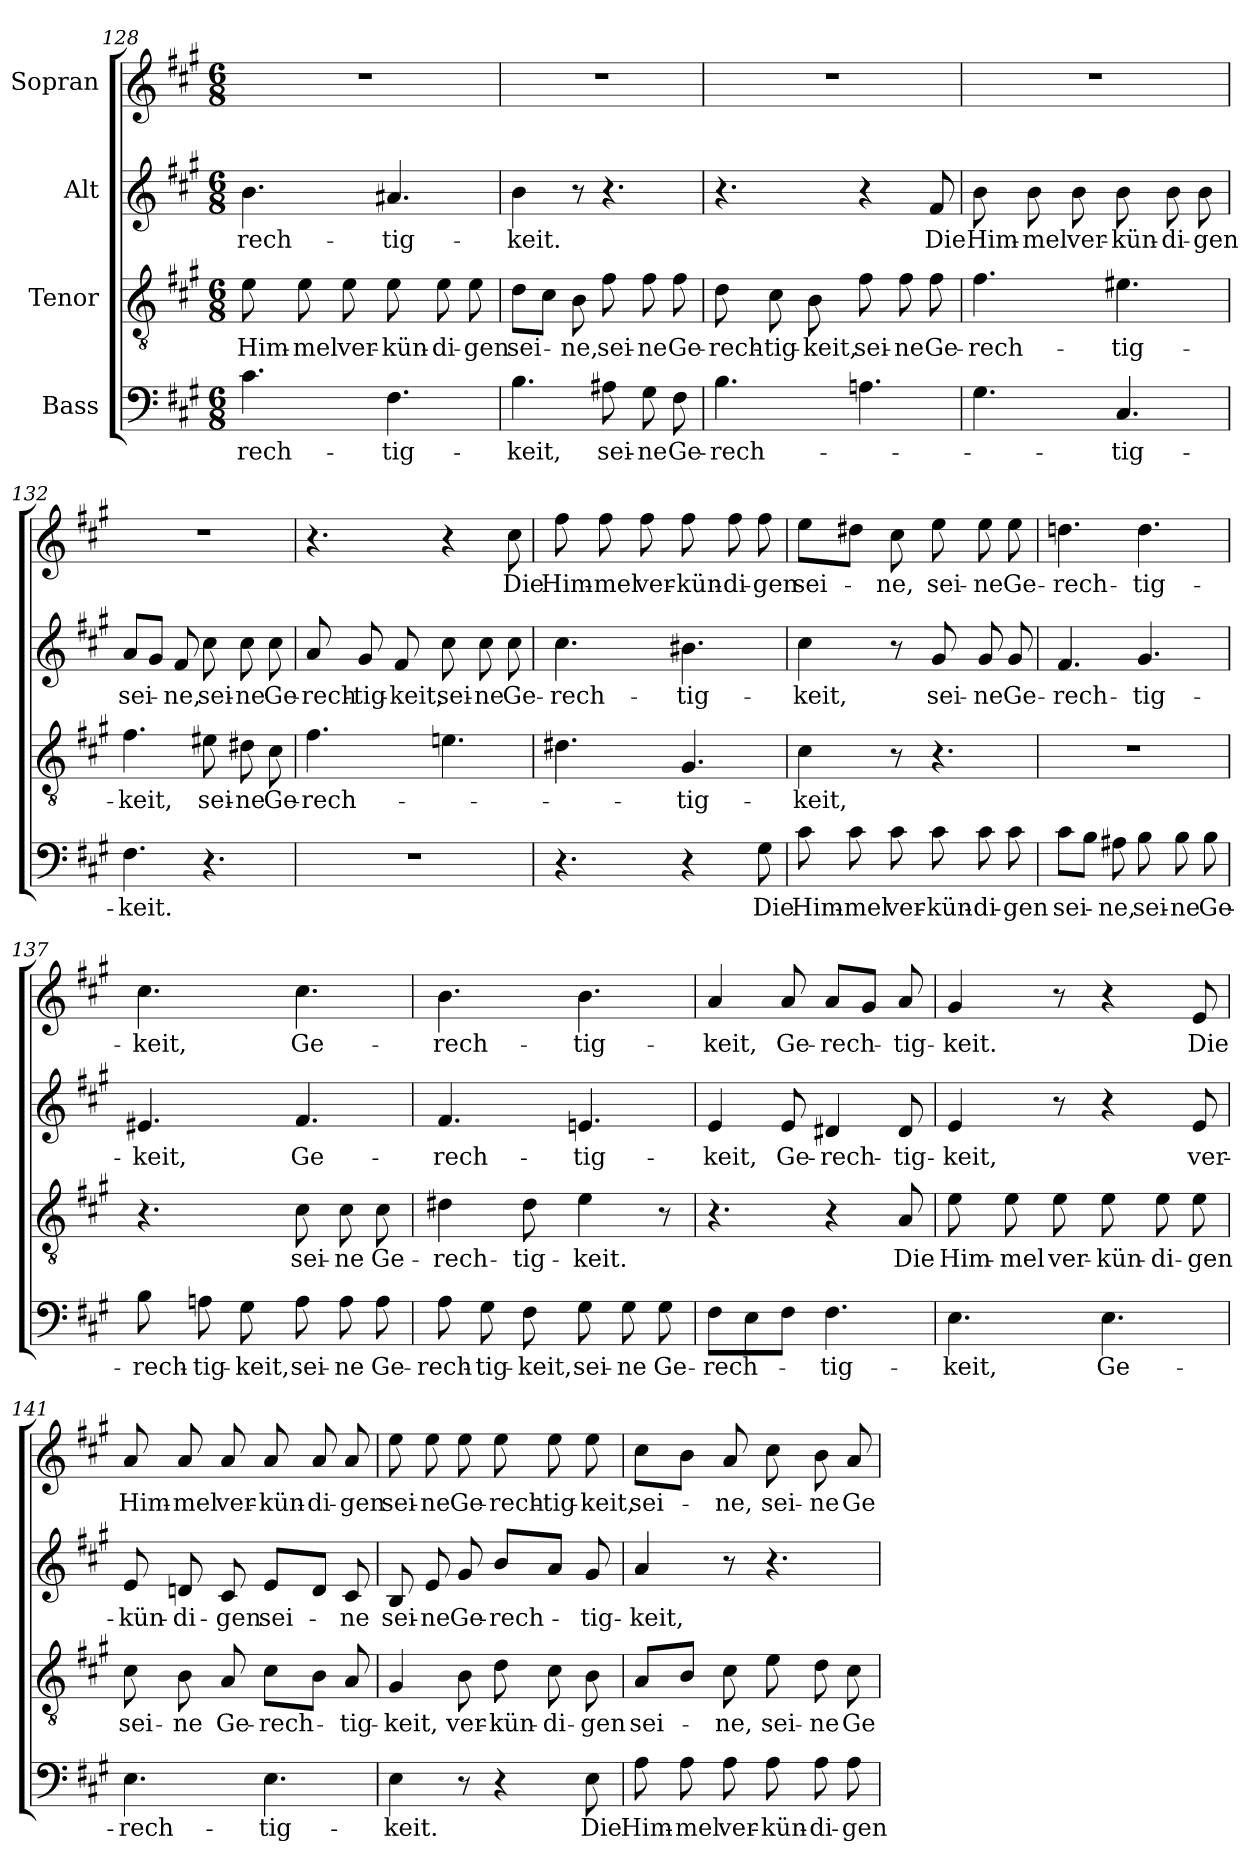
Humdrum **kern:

**kern	**text	**kern	**text	**kern	**text	**kern	**text
*part4	*part4	*part3	*part3	*part2	*part2	*part1	*part1
*staff4	*staff4	*staff3	*staff3	*staff2	*staff2	*staff1	*staff1
*I"Bass	*	*I"Tenor	*	*I"Alt	*	*I"Sopran	*
*clefF4	*	*clefGv2	*	*clefG2	*	*clefG2	*
*k[f#c#g#]	*	*k[f#c#g#]	*	*k[f#c#g#]	*	*k[f#c#g#]	*
*M6/8	*	*M6/8	*	*M6/8	*	*M6/8	*
=128	=128	=128	=128	=128	=128	=128	=128
4.c#\	-rech-	8e\	Him-	4.b\	-rech-	2.r	.
.	.	8e\	-mel	.	.	.	.
.	.	8e\	ver-	.	.	.	.
4.F#\	-tig-	8e\	-kün-	4.a#X/	-tig-	.	.
.	.	8e\	-di-	.	.	.	.
.	.	8e\	-gen	.	.	.	.
=129	=129	=129	=129	=129	=129	=129	=129
4.B\	-keit,	8d\L	sei-	4b\	-keit.	2.r	.
.	.	8c#\J	.	.	.	.	.
.	.	8B\	-ne,	8r	.	.	.
8A#X\	sei-	8f#\	sei-	4.r	.	.	.
8G#\	-ne	8f#\	-ne	.	.	.	.
8F#\	Ge-	8f#\	Ge-	.	.	.	.
=130	=130	=130	=130	=130	=130	=130	=130
4.B\	-rech-	8d\	-rech-	4.r	.	2.r	.
.	.	8c#\	-tig-	.	.	.	.
.	.	8B\	-keit,	.	.	.	.
4.An\	.	8f#\	sei-	4r	.	.	.
.	.	8f#\	-ne	.	.	.	.
.	.	8f#\	Ge-	8f#/	Die	.	.
!!LO:PB:g=z
=131	=131	=131	=131	=131	=131	=131	=131
4.G#\	.	4.f#\	-rech-	8b\	Him-	2.r	.
.	.	.	.	8b\	-mel	.	.
.	.	.	.	8b\	ver-	.	.
4.C#/	-tig-	4.e#X\	-tig-	8b\	-kün-	.	.
.	.	.	.	8b\	-di-	.	.
.	.	.	.	8b\	-gen	.	.
=132	=132	=132	=132	=132	=132	=132	=132
4.F#\	-keit.	4.f#\	-keit,	8a/L	sei-	2.r	.
.	.	.	.	8g#/J	.	.	.
.	.	.	.	8f#/	-ne,	.	.
4.r	.	8e#X\	sei-	8cc#\	sei-	.	.
.	.	8d#X\	-ne	8cc#\	-ne	.	.
.	.	8c#\	Ge-	8cc#\	Ge-	.	.
=133	=133	=133	=133	=133	=133	=133	=133
2.r	.	4.f#\	-rech-	8a/	-rech-	4.r	.
.	.	.	.	8g#/	-tig-	.	.
.	.	.	.	8f#/	-keit,	.	.
.	.	4.en\	.	8cc#\	sei-	4r	.
.	.	.	.	8cc#\	-ne	.	.
.	.	.	.	8cc#\	Ge-	8cc#\	Die
=134	=134	=134	=134	=134	=134	=134	=134
4.r	.	4.d#X\	.	4.cc#\	-rech-	8ff#\	Him-
.	.	.	.	.	.	8ff#\	-mel
.	.	.	.	.	.	8ff#\	ver-
4r	.	4.G#/	-tig-	4.b#X\	-tig-	8ff#\	-kün-
.	.	.	.	.	.	8ff#\	-di-
8G#\	Die	.	.	.	.	8ff#\	-gen
!!LO:LB:g=z
=135	=135	=135	=135	=135	=135	=135	=135
8c#\	Him-	4c#\	-keit,	4cc#\	-keit,	8ee\L	sei-
8c#\	-mel	.	.	.	.	8dd#X\J	.
8c#\	ver-	8r	.	8r	.	8cc#\	-ne,
8c#\	-kün-	4.r	.	8g#/	sei-	8ee\	sei-
8c#\	-di-	.	.	8g#/	-ne	8ee\	-ne
8c#\	-gen	.	.	8g#/	Ge-	8ee\	Ge-
=136	=136	=136	=136	=136	=136	=136	=136
8c#\L	sei-	2.r	.	4.f#/	-rech-	4.ddn\	-rech-
8B\J	.	.	.	.	.	.	.
8A#X\	-ne,	.	.	.	.	.	.
8B\	sei-	.	.	4.g#/	-tig-	4.dd\	-tig-
8B\	-ne	.	.	.	.	.	.
8B\	Ge-	.	.	.	.	.	.
=137	=137	=137	=137	=137	=137	=137	=137
8B\	-rech-	4.r	.	4.e#X/	-keit,	4.cc#\	-keit,
8An\	-tig-	.	.	.	.	.	.
8G#\	-keit,	.	.	.	.	.	.
8A\	sei-	8c#\	sei-	4.f#/	Ge-	4.cc#\	Ge-
8A\	-ne	8c#\	-ne	.	.	.	.
8A\	Ge-	8c#\	Ge-	.	.	.	.
=138	=138	=138	=138	=138	=138	=138	=138
8A\	-rech-	4d#X\	-rech-	4.f#/	-rech-	4.b\	-rech-
8G#\	-tig-	.	.	.	.	.	.
8F#\	-keit,	8d#\	-tig-	.	.	.	.
8G#\	sei-	4e\	-keit.	4.en/	-tig-	4.b\	-tig-
8G#\	-ne	.	.	.	.	.	.
8G#\	Ge-	8r	.	.	.	.	.
!!LO:LB:g=z
=139	=139	=139	=139	=139	=139	=139	=139
8F#\L	-rech-	4.r	.	4e/	-keit,	4a/	-keit,
8E\	.	.	.	.	.	.	.
8F#\J	.	.	.	8e/	Ge-	8a/	Ge-
4.F#\	-tig-	4r	.	4d#X/	-rech-	8a/L	-rech-
.	.	.	.	.	.	8g#/J	.
.	.	8A/	Die	8d#/	-tig-	8a/	-tig-
=140	=140	=140	=140	=140	=140	=140	=140
4.E\	-keit,	8e\	Him-	4e/	-keit,	4g#/	-keit.
.	.	8e\	-mel	.	.	.	.
.	.	8e\	ver-	8r	.	8r	.
4.E\	Ge-	8e\	-kün-	4r	.	4r	.
.	.	8e\	-di-	.	.	.	.
.	.	8e\	-gen	8e/	ver-	8e/	Die
=141	=141	=141	=141	=141	=141	=141	=141
4.E\	-rech-	8c#\	sei-	8e/	-kün-	8a/	Him-
.	.	8B\	-ne	8dn/	-di-	8a/	-mel
.	.	8A/	Ge-	8c#/	-gen	8a/	ver-
4.E\	-tig-	8c#\L	-rech-	8e/L	sei-	8a/	-kün-
.	.	8B\J	.	8d/J	.	8a/	-di-
.	.	8A/	-tig-	8c#/	-ne	8a/	-gen
=142	=142	=142	=142	=142	=142	=142	=142
4E\	-keit.	4G#/	-keit,	8B/	sei-	8ee\	sei-
.	.	.	.	8e/	-ne	8ee\	-ne
8r	.	8B\	ver-	8g#/	Ge-	8ee\	Ge-
4r	.	8d\	-kün-	8b/L	-rech-	8ee\	-rech-
.	.	8c#\	-di-	8a/J	.	8ee\	-tig-
8E\	Die	8B\	-gen	8g#/	-tig-	8ee\	-keit,
!!LO:LB:g=z
=143	=143	=143	=143	=143	=143	=143	=143
8A\	Him-	8A/L	sei-	4a/	-keit,	8cc#\L	sei-
8A\	-mel	8B/J	.	.	.	8b\J	.
8A\	ver-	8c#\	-ne,	8r	.	8a/	-ne,
8A\	-kün-	8e\	sei-	4.r	.	8cc#\	sei-
8A\	-di-	8d\	-ne	.	.	8b\	-ne
8A\	-gen	8c#\	Ge-	.	.	8a/	Ge-
=	=	=	=	=	=	=	=
*-	*-	*-	*-	*-	*-	*-	*-
